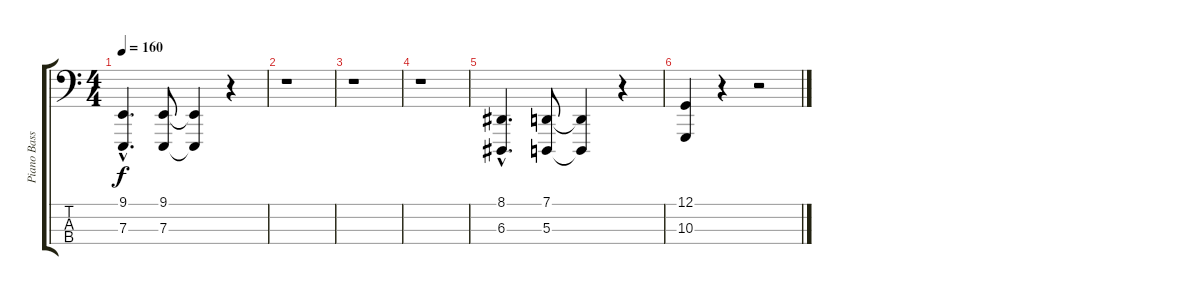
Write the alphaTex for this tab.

\track ("Piano Bass" "Piano Bass") {instrument acousticgrandpiano}
\staff {score tabs}
\tuning (G1 D1 A0 E0) {hide}
\ts (4 4)
\tempo 160
\clef f4
\ks c
(9.1{hac} 7.3{hac}).4{d dy f} (9.1 7.3).8 (9.1{t} 7.3{t}).4 r.4 |
r.1 |
r.1 |
r.1 |
(8.1{hac} 6.3{hac}).4{d} (7.1 5.3).8 (7.1{t} 5.3{t}).4 r.4 |
(12.1 10.3).4 r.4 r.2
